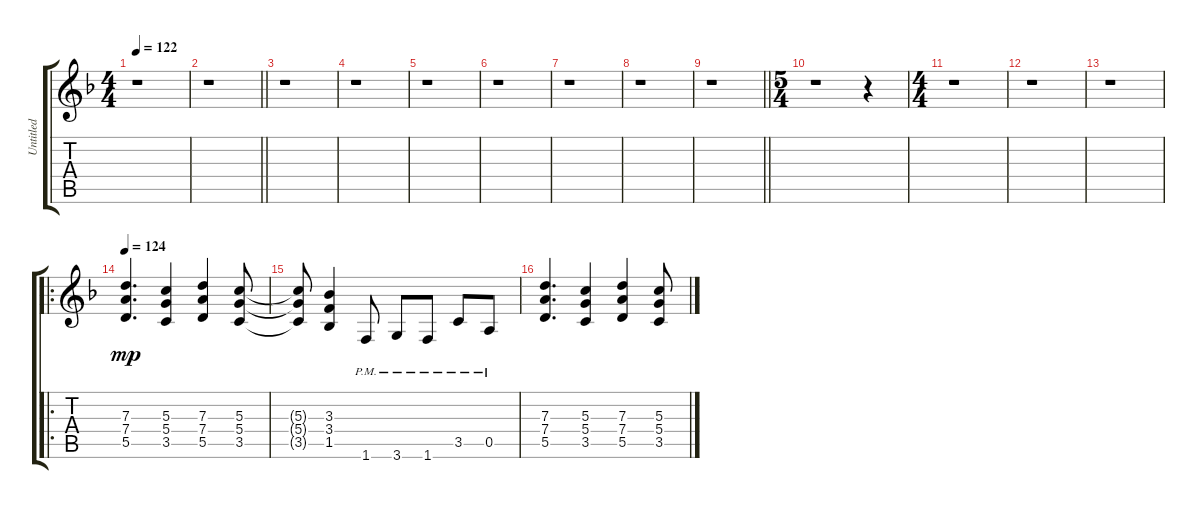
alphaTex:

\track ("Untitled" "Untitled") {instrument overdrivenguitar}
\staff {score tabs}
\tuning (E4 B3 G3 D3 A2 E2) {hide}
\ts (4 4)
\tempo 122
\clef g2
\ks f
r.1{dy mp} |
\barLineRight lightlight
r.1 |
r.1 |
r.1 |
r.1 |
r.1 |
r.1 |
r.1 |
\barLineRight lightlight
r.1 |
\ts (5 4)
r.1 r.4 |
\ts (4 4)
r.1 |
r.1 |
r.1 |
\ro
\tempo 124
(7.3 7.4 5.5).4{d} (5.3 5.4 3.5).4 (7.3 7.4 5.5).4 (5.3 5.4 3.5).8 |
(5.3{t} 5.4{t} 3.5{t}).8 (3.3 3.4 1.5).4 1.6{pm}.8 3.6{pm}.8 1.6{pm}.8 3.5{pm}.8 0.5{pm}.8 |
(7.3 7.4 5.5).4{d} (5.3 5.4 3.5).4 (7.3 7.4 5.5).4 (5.3 5.4 3.5).8
